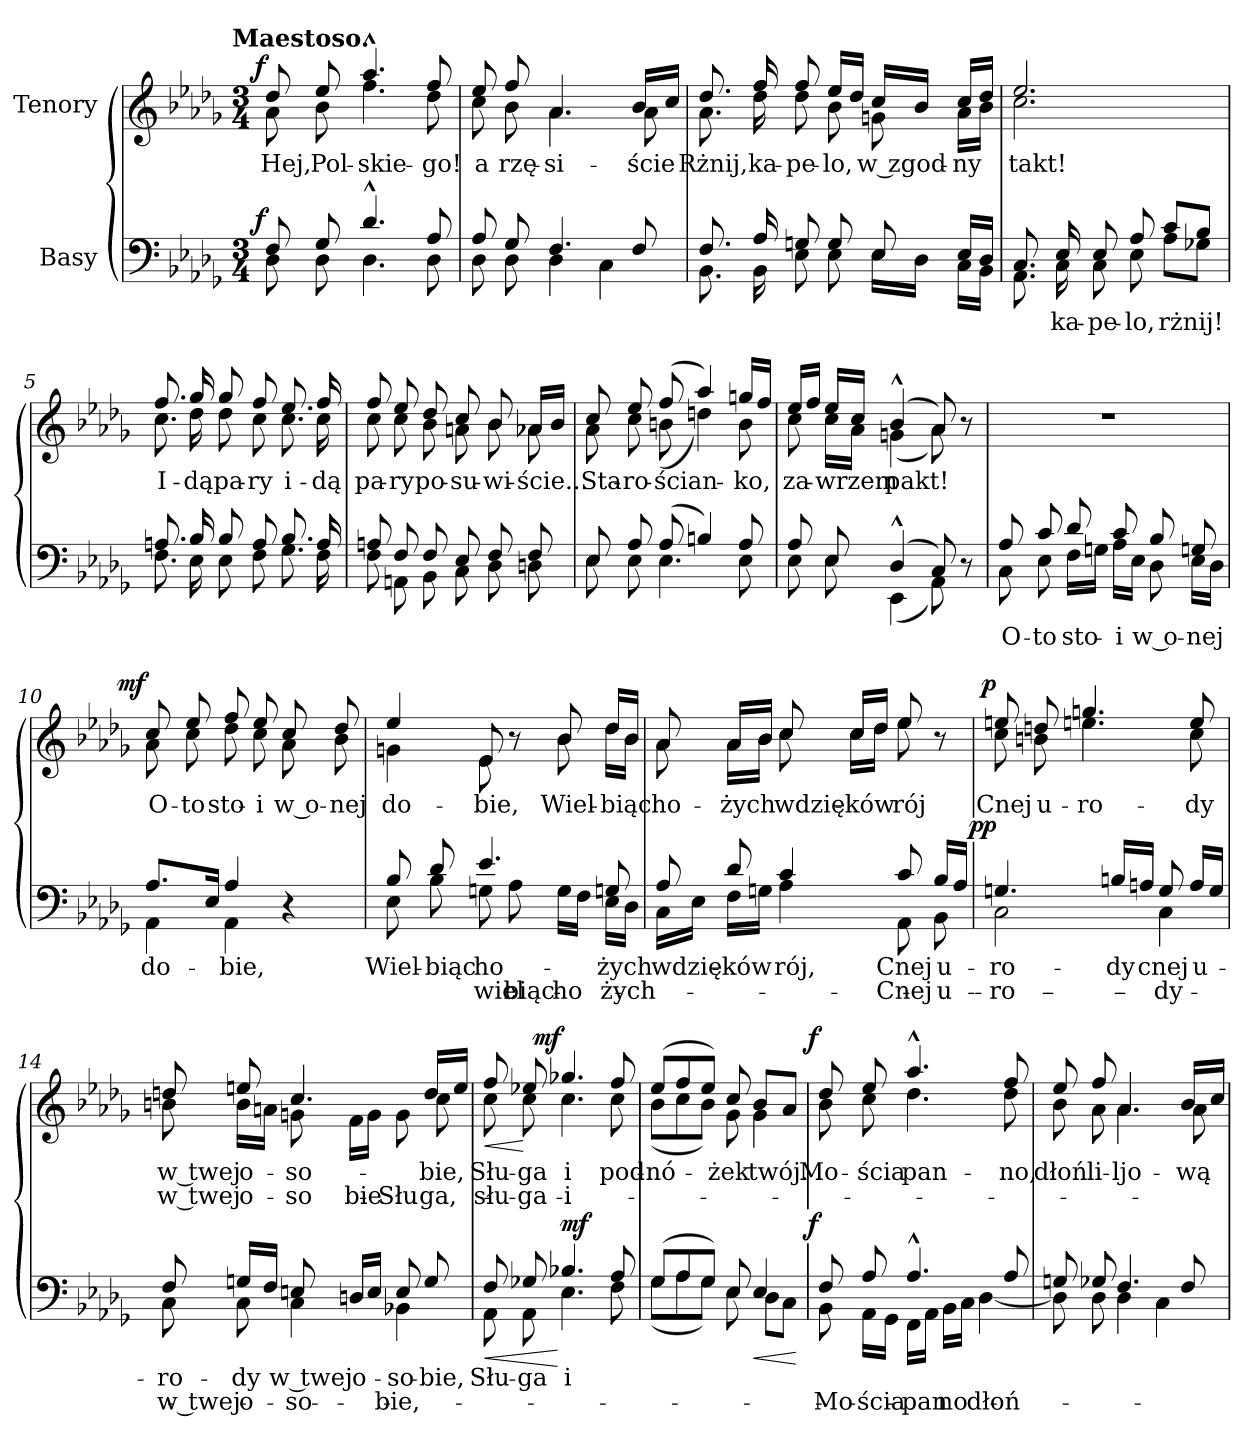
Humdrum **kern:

**kern	**text	**text	**dynam	**kern	**text	**text	**dynam
*part2	*part2	*part2	*part2	*part1	*part1	*part1	*part1
*staff2	*staff2	*staff2	*staff2	*staff1	*staff1	*staff1	*staff1
*I"Basy	*	*	*	*I"Tenory	*	*	*
*clefF4	*	*	*	*	*	*	*
*	*	*	*	*ITrd8c12	*	*	*
*k[b-e-a-d-g-]	*	*	*	*k[b-e-a-d-g-]	*	*	*
!!LO:TX:omd:t=Maestoso.
*M3/4	*	*	*	*M3/4	*	*	*
=1	=1	=1	=1	=1	=1	=1	=1
*^	*	*	*	*^	*	*	*
!	!	!	!	!LO:DY:b:rj	!	!	!	!	!LO:DY:b:rj
8F/	8D-\	.	.	f	8d-/	8A-\	Hej,	.	f
8G-/	8D-\	.	.	.	8e-/	8B-\	Pol-	.	.
4.d-^^/	4.D-\	.	.	.	4.a-^^/	4.f\	-skie-	.	.
8A-/	8D-\	.	.	.	8f/	8d-\	-go!	.	.
=2	=2	=2	=2	=2	=2	=2	=2	=2	=2
8A-/	8D-\	.	.	.	8e-/	8c\	a	.	.
8G-/	8D-\	.	.	.	8f/	8B-\	rzę-	.	.
4.F/	4D-\	.	.	.	4.A-/	4.A-\	-si-	.	.
.	4C\	.	.	.	.	.	.	.	.
8F/	.	.	.	.	16B-/LL	8A-\	-ście	.	.
.	.	.	.	.	16c/JJ	.	.	.	.
=3	=3	=3	=3	=3	=3	=3	=3	=3	=3
8.F/	8.BB-\	.	.	.	8.d-/	8.A-\	Rżnij,	.	.
16A-/	16BB-\	.	.	.	16f/	16d-\	ka-	.	.
8Gn/	8E-\	.	.	.	8f/	8d-\	-pe-	.	.
8G/	8E-\	.	.	.	16e-/LL	8B-\	-lo,	.	.
.	.	.	.	.	16d-/JJ	.	.	.	.
8E-/	16E-\LL	.	.	.	16c/LL	8Gn\	w zgod-	.	.
.	16D-\JJ	.	.	.	16B-/JJ	.	.	.	.
16E-/LL	16C\LL	.	.	.	16c/LL	16A-\LL	-ny	.	.
16D-/JJ	16BB-\JJ	.	.	.	16d-/JJ	16B-\JJ	.	.	.
=4	=4	=4	=4	=4	=4	=4	=4	=4	=4
8.C/	8.AA-\	.	.	.	2.e-/	2.c\	takt!	.	.
16E-/	16C\	ka-	.	.	.	.	.	.	.
8E-/	8C\	-pe-	.	.	.	.	.	.	.
8A-/	8E-\	-lo,	.	.	.	.	.	.	.
8c/L	8A-\L	rżnij!	.	.	.	.	.	.	.
8B-/J	8G-X\J	.	.	.	.	.	.	.	.
=5	=5	=5	=5	=5	=5	=5	=5	=5	=5
8.An/	8.F\	.	.	.	8.f/	8.c\	I-	.	.
16B-/	16E-\	.	.	.	16g-/	16d-\	-dą	.	.
8B-/	8E-\	.	.	.	8g-/	8d-\	pa-	.	.
8A/	8F\	.	.	.	8f/	8c\	-ry	.	.
8.B-/	8.G-\	.	.	.	8.e-/	8.c\	i-	.	.
16A/	16F\	.	.	.	16f/	16c\	-dą	.	.
=6	=6	=6	=6	=6	=6	=6	=6	=6	=6
8An/	8F\	.	.	.	8f/	8c\	pa-	.	.
8F/	8AAn\	.	.	.	8e-/	8c\	-ry	.	.
8F/	8BB-\	.	.	.	8d-/	8B-\	po-	.	.
8E-/	8C\	.	.	.	8c/	8An\	-su-	.	.
8F/	8D-\	.	.	.	8B-/	8B-\	-wi-	.	.
8F/	8Dn\	.	.	.	16A-X/LL	8A-X\	-ście...	.	.
.	.	.	.	.	16B-/JJ	.	.	.	.
=7	=7	=7	=7	=7	=7	=7	=7	=7	=7
8E-/	8E-\	.	.	.	8c/	8A-\	Sta-	.	.
8A-/	8E-\	.	.	.	8e-/	8c\	-ro-	.	.
(8A-/	4.E-\	.	.	.	(8f/	(8Bn\	-ścian-	.	.
4Bn/)	.	.	.	.	4a-/)	4dn\)	.	.	.
8A-/	8E-\	.	.	.	16gn/LL	8B\	-ko,	.	.
.	.	.	.	.	16f/JJ	.	.	.	.
=8	=8	=8	=8	=8	=8	=8	=8	=8	=8
8A-/	8E-\	.	.	.	16e-/LL	8c\	za-	.	.
.	.	.	.	.	16f/JJ	.	.	.	.
8E-/	8E-\	.	.	.	16e-/LL	16c\LL	-wrzem	.	.
.	.	.	.	.	16c/JJ	16A-\JJ	.	.	.
(4D-^^/	(4EE-\	.	.	.	(4B-^^/	(4Gn\	pakt!	.	.
8C/)	8AA-\)	.	.	.	8A-/)	8A-\)	.	.	.
8r	8ryy	.	.	.	8r	8ryy	.	.	.
=9	=9	=9	=9	=9	=9	=9	=9	=9	=9
!	!	!	!	!LO:DY:a:rj	!	!	!	!	!
!	!	!	!	!LO:DY:n=1:b:rj	!	!	!	!	!
*	*	*	*	*	*v	*v	*	*	*
8A-/	8C\	O-	.	f mf	2.r	.	.	.
8c/	8E-\	-to	.	.	.	.	.	.
8d-/	16F\LL	sto-	.	.	.	.	.	.
.	16Gn\JJ	.	.	.	.	.	.	.
8c/	16A-\LL	-i	.	.	.	.	.	.
.	16E-\JJ	.	.	.	.	.	.	.
8B-/	8D-\	w o-	.	.	.	.	.	.
8Gn/	16E-\LL	-nej	.	.	.	.	.	.
.	16D-\JJ	.	.	.	.	.	.	.
=10	=10	=10	=10	=10	=10	=10	=10	=10
*	*	*	*	*	*^	*	*	*
!	!	!	!	!	!	!	!	!	!LO:DY:b:rj
8.A-/L	4AA-\	do-	.	.	8c/	8A-\	O-	.	mf
.	.	.	.	.	8e-/	8c\	-to	.	.
16E-/Jk	.	.	.	.	.	.	.	.	.
4A-/	4AA-\	-bie,	.	.	8f/	8d-\	sto-	.	.
.	.	.	.	.	8e-/	8c\	-i	.	.
4r	4ryy	.	.	.	8c/	8A-\	w o-	.	.
.	.	.	.	.	8d-/	8B-\	-nej	.	.
=11	=11	=11	=11	=11	=11	=11	=11	=11	=11
8B-/	8E-\	Wiel-	.	.	4e-/	4Gn\	do-	.	.
8d-/	8B-\	-biąc	.	.	.	.	.	.	.
4.e-/	8Gn\	ho-	wiel-	.	8E-/	8E-\	-bie,	.	.
.	8A-\	.	-biąc	.	8r	8ryy	.	.	.
.	16G\LL	.	ho-	.	8B-/	8B-\	Wiel-	.	.
.	16F\JJ	.	.	.	.	.	.	.	.
8Gn/	16E-\LL	-żych	-żych	.	16d-/LL	16d-\LL	-biąc	.	.
.	16D-\JJ	.	.	.	16B-/JJ	16B-\JJ	.	.	.
=12	=12	=12	=12	=12	=12	=12	=12	=12	=12
8A-/	16C\LL	wdzię-	.	.	8A-/	8A-\	ho-	.	.
.	16E-\JJ	.	.	.	.	.	.	.	.
8d-/	16F\LL	-ków	.	.	16A-/LL	16A-\LL	-żych	.	.
.	16Gn\JJ	.	.	.	16B-/JJ	16B-\JJ	.	.	.
4c/	4A-\	rój,	.	.	8c/	8c\	wdzię-	.	.
.	.	.	.	.	16c/LL	16c\LL	-ków	.	.
.	.	.	.	.	16d-/JJ	16d-\JJ	.	.	.
8c/	8AA-\	Cnej	Cnej	.	8e-/	8e-\	rój	.	.
16B-/LL	8BB-\	u-	u-	.	8r	8ryy	.	.	.
16A-/JJ	.	.	.	.	.	.	.	.	.
=13	=13	=13	=13	=13	=13	=13	=13	=13	=13
!	!	!	!	!LO:DY:a:rj	!	!	!	!	!
!	!	!	!	!LO:DY:n=1:b:rj	!	!	!	!	!LO:DY:b:rj
4.Gn/	2C\	-ro-	-ro-	p p	8en/	8c\	Cnej	.	p
.	.	.	.	.	8dn/	8Bn\	u-	.	.
.	.	.	.	.	4.gn/	4.en\	-ro-	.	.
16Bn/LL	.	-dy	.	.	.	.	.	.	.
16An/JJ	.	.	.	.	.	.	.	.	.
8G/	4C\	cnej	-dy	.	.	.	.	.	.
16A/LL	.	u-	.	.	8e/	8c\	-dy	.	.
16G/JJ	.	.	.	.	.	.	.	.	.
=14	=14	=14	=14	=14	=14	=14	=14	=14	=14
8F/	8C\	-ro-	w twej	.	8dn/	8Bn\	w twej	w twej	.
16Gn/LL	8C\	-dy	o-	.	8en/	16B\LL	o-	o-	.
16F/JJ	.	.	.	.	.	16An\JJ	.	.	.
8En/	4C\	w twej	-so-	.	4.c/	8Gn\	-so-	-so-	.
16Dn/LL	.	o-	.	.	.	16F\LL	.	-bie	.
16E/JJ	.	.	.	.	.	16G\JJ	.	.	.
8E/	4BB-X\	-so-	-bie,	.	.	8G\	.	Słu-	.
8G/	.	-bie,	.	.	16d/LL	8c\	-bie,	-ga,	.
.	.	.	.	.	16e/JJ	.	.	.	.
=15	=15	=15	=15	=15	=15	=15	=15	=15	=15
!	!	!	!	!LO:HP:b	!	!	!	!	!LO:HP:b
8F/	8AA-\	Słu-	.	<	8f/	8c\	Słu-	słu-	<
8G-X/	8AA-\	-ga	.	.	8e-X/	8c\	-ga	-ga	[
!	!	!	!	!LO:DY:n=1:b	!	!	!	!	!LO:DY:b:rj
4.B-X/	4.E-\	i	.	[ mf	4.g-X/	4.c\	i	i	mf
8A-/	8F\	.	.	.	8f/	8c\	pod-	.	.
=16	=16	=16	=16	=16	=16	=16	=16	=16	=16
(8G-/L	(8G-\L	.	.	.	(8e-/L	(8B-\L	-nó-	.	.
8A-/	8A-\	.	.	.	8f/	8c\	.	.	.
8G-/J)	8G-\J)	.	.	.	8e-/J)	8B-\J)	.	.	.
8E-/	8E-\	.	.	.	8c/	8G-\	-żek	.	.
!	!	!	!	!LO:HP:b	!	!	!	!	!
4E-/	8D-\L	.	.	<	8B-/L	4G-\	twój.	.	.
.	8C\J	.	.	.	8A-/J	.	.	.	.
*v	*v	*	*	*	*	*	*	*	*
*	*	*	*	*v	*v	*	*	*
.	.	.	[	.	.	.	.
=17	=17	=17	=17	=17	=17	=17	=17
*^	*	*	*	*^	*	*	*
!	!	!	!	!LO:DY:a:rj	!	!	!	!	!LO:DY:b:rj
8F/	8BB-\	.	Mo-	f	8d-/	8B-\	Mo-	.	f
8A-/	16AA-\LL	.	-ścia	.	8e-/	8c\	-ścia	.	.
.	16GG-\JJ	.	.	.	.	.	.	.	.
4.A-^^/	16FF\LL	.	pan-	.	4.a-^^/	4.d-\	pan-	.	.
.	16AA-\JJ	.	.	.	.	.	.	.	.
.	16BB-\LL	.	-no	.	.	.	.	.	.
.	16C\JJ	.	.	.	.	.	.	.	.
.	[4D-\	.	dłoń	.	.	.	.	.	.
8A-/	.	.	.	.	8f/	8d-\	-no,	.	.
=18	=18	=18	=18	=18	=18	=18	=18	=18	=18
8Gn/	8D-\]	.	.	.	8e-/	8B-\	dłoń	.	.
8G-X/	8D-\	.	.	.	8f/	8A-\	li-	.	.
4.F/	4D-\	.	.	.	4.A-/	4.A-\	-ljo-	.	.
.	4C\	.	.	.	.	.	.	.	.
8F/	.	.	.	.	16B-/LL	8A-\	-wą	.	.
.	.	.	.	.	16c/JJ	.	.	.	.
*v	*v	*	*	*	*	*	*	*	*
*	*	*	*	*v	*v	*	*	*
=	=	=	=	=	=	=	=
*-	*-	*-	*-	*-	*-	*-	*-
